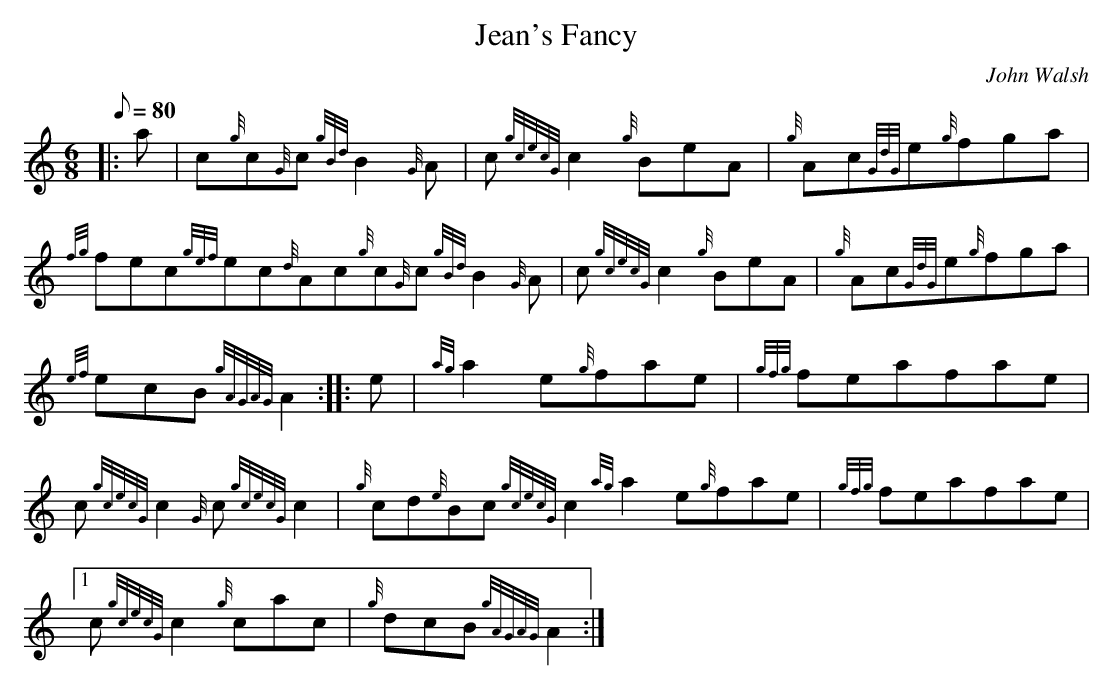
X:1
T:Jean's Fancy
M:6/8
L:1/8
Q:80
C:John Walsh
K:HP
|: a | \
c{g}c{G}c{gBd}B2{G}A | \
c{gcecG}c2{g}BeA | \
{g}Ac{GdG}e{g}fga |
{fg}fec{gef}ec{d}Ac{g}c{G}c{gBd}B2{G}A | \
c{gcecG}c2{g}BeA | \
{g}Ac{GdG}e{g}fga |
{ef}ecB{gAGAG}A2 :: \
e | \
{ag}a2e{g}fae | \
{gfg}feafae |
c{gcecG}c2{G}c{gcecG}c2 | \
{g}cd{e}Bc{gcecG}c2{ag}a2e{g}fae | \
{gfg}feafae|1
c{gcecG}c2{g}cac | \
{g}dcB{gAGAG}A2 :|
